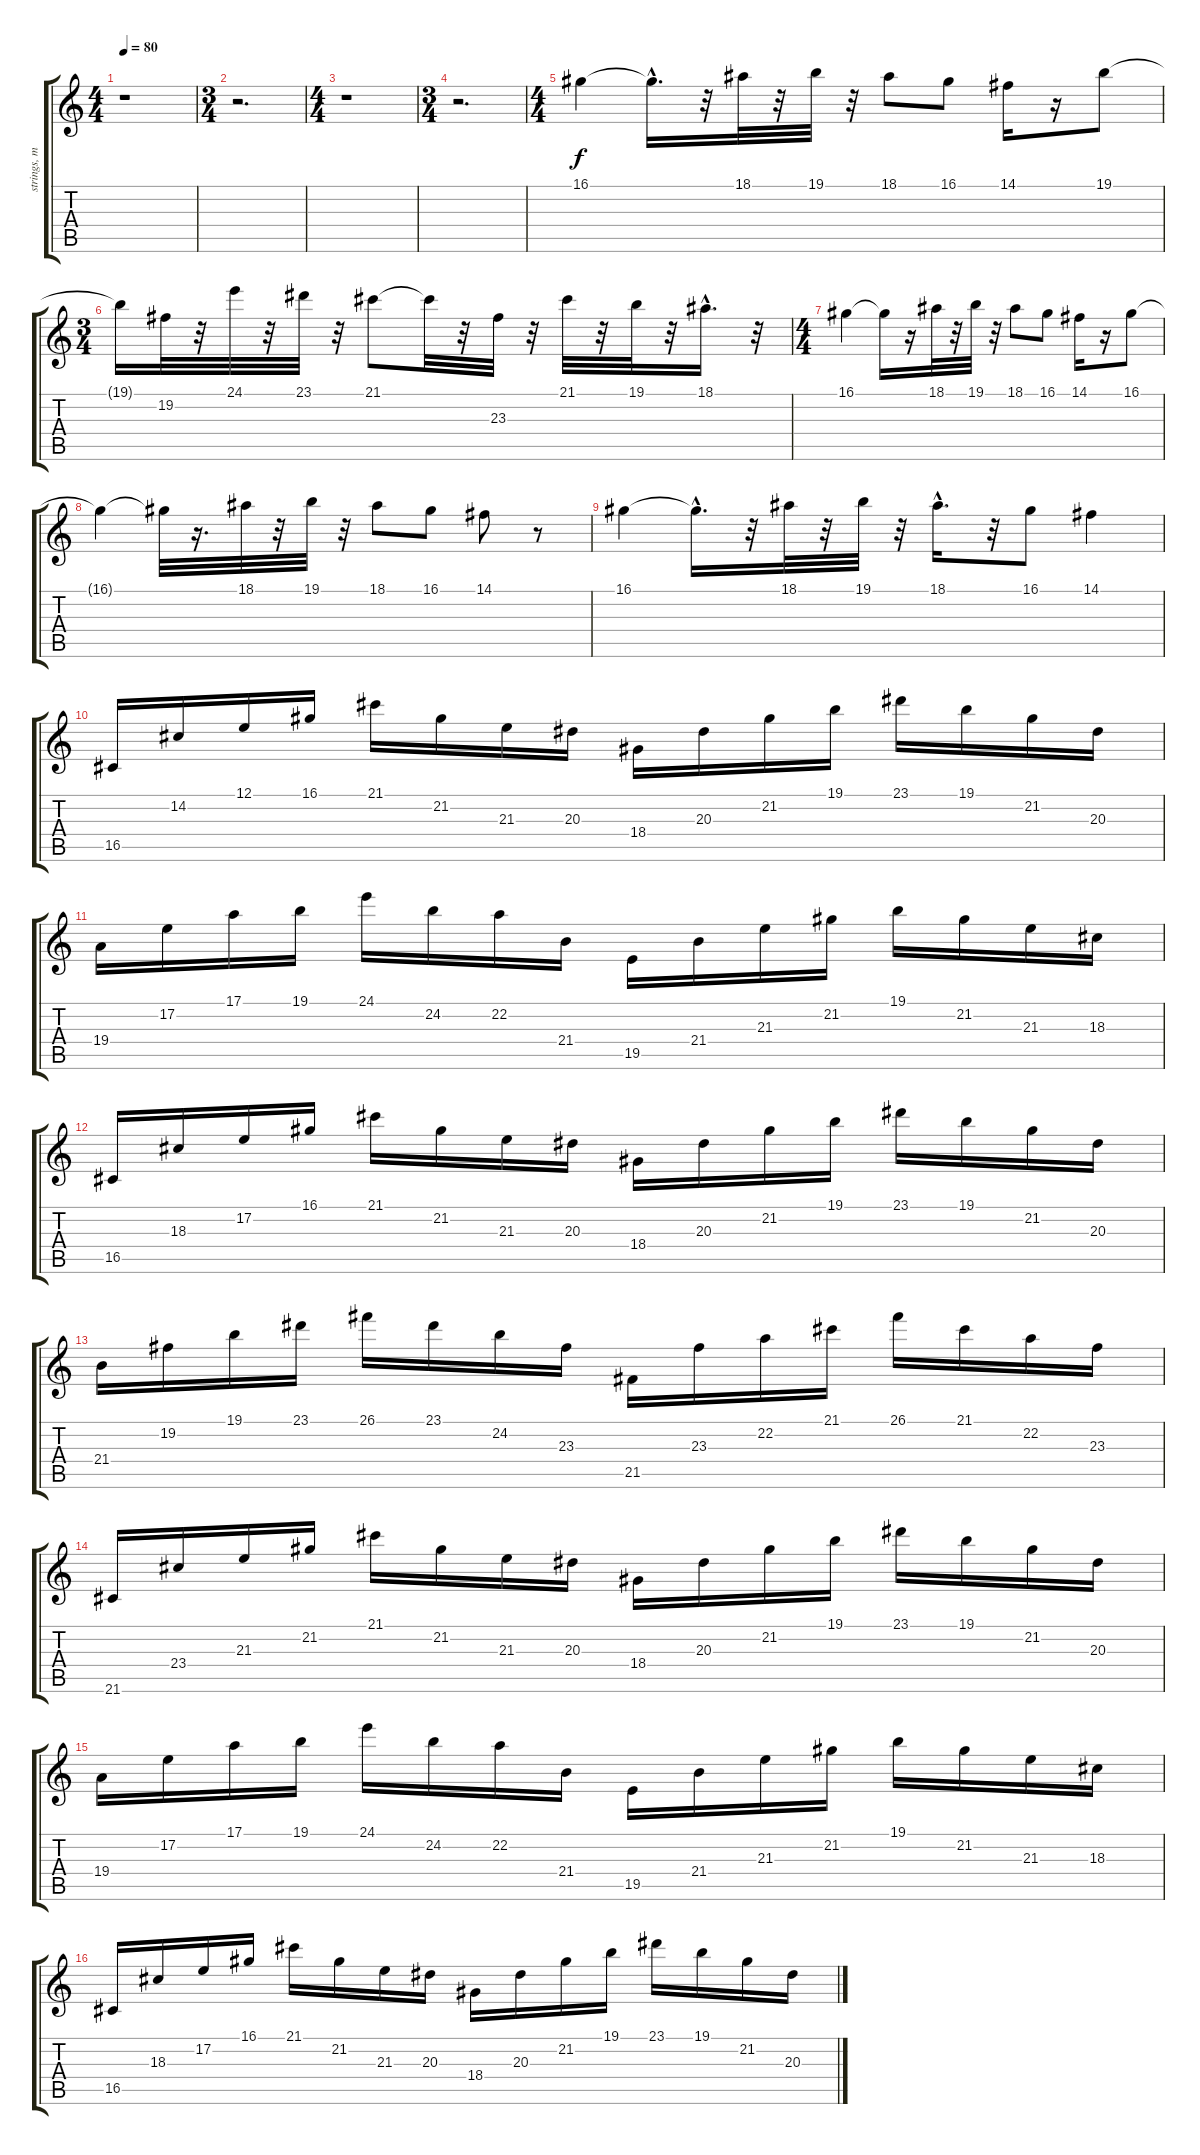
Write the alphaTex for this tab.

\track ("strings, meletron" "strings, m") {instrument stringensemble1}
\staff {score tabs}
\tuning (E4 B3 G3 D3 A2 E2) {hide}
\ts (4 4)
\tempo 80
\clef g2
\ks c
r.1{dy f} |
\ts (3 4)
r.2{d} |
\ts (4 4)
r.1 |
\ts (3 4)
r.2{d} |
\ts (4 4)
16.1.4{balance 6 instrument stringensemble1} 16.1{hac t}.16{d} r.32 18.1.32 r.32 19.1.32 r.32 18.1.8 16.1.8 14.1.16 r.16 19.1.8 |
\ts (3 4)
19.1{t}.16 19.2.32 r.32 24.1.32 r.32 23.1.32 r.32 21.1.8 21.1{t}.32 r.32 23.3.32 r.32 21.1.32 r.32 19.1.32 r.32 18.1{hac}.16{d} r.32 |
\ts (4 4)
16.1.4 16.1{t}.16 r.16 18.1.32 r.32 19.1.32 r.32 18.1.8 16.1.8 14.1.16 r.16 16.1.8 |
16.1{t}.4 16.1{t}.32 r.16{d} 18.1.32 r.32 19.1.32 r.32 18.1.8 16.1.8 14.1.8 r.8 |
16.1.4 16.1{hac t}.16{d} r.32 18.1.32 r.32 19.1.32 r.32 18.1{hac}.16{d} r.32 16.1.8 14.1.4 |
16.5.16 14.2.16 12.1.16 16.1.16 21.1.16 21.2.16 21.3.16 20.3.16 18.4.16 20.3.16 21.2.16 19.1.16 23.1.16 19.1.16 21.2.16 20.3.16 |
19.4.16 17.2.16 17.1.16 19.1.16 24.1.16 24.2.16 22.2.16 21.4.16 19.5.16 21.4.16 21.3.16 21.2.16 19.1.16 21.2.16 21.3.16 18.3.16 |
16.5.16 18.3.16 17.2.16 16.1.16 21.1.16 21.2.16 21.3.16 20.3.16 18.4.16 20.3.16 21.2.16 19.1.16 23.1.16 19.1.16 21.2.16 20.3.16 |
21.4.16 19.2.16 19.1.16 23.1.16 26.1.16 23.1.16 24.2.16 23.3.16 21.5.16 23.3.16 22.2.16 21.1.16 26.1.16 21.1.16 22.2.16 23.3.16 |
21.6.16 23.4.16 21.3.16 21.2.16 21.1.16 21.2.16 21.3.16 20.3.16 18.4.16 20.3.16 21.2.16 19.1.16 23.1.16 19.1.16 21.2.16 20.3.16 |
19.4.16 17.2.16 17.1.16 19.1.16 24.1.16 24.2.16 22.2.16 21.4.16 19.5.16 21.4.16 21.3.16 21.2.16 19.1.16 21.2.16 21.3.16 18.3.16 |
16.5.16 18.3.16 17.2.16 16.1.16 21.1.16 21.2.16 21.3.16 20.3.16 18.4.16 20.3.16 21.2.16 19.1.16 23.1.16 19.1.16 21.2.16 20.3.16
